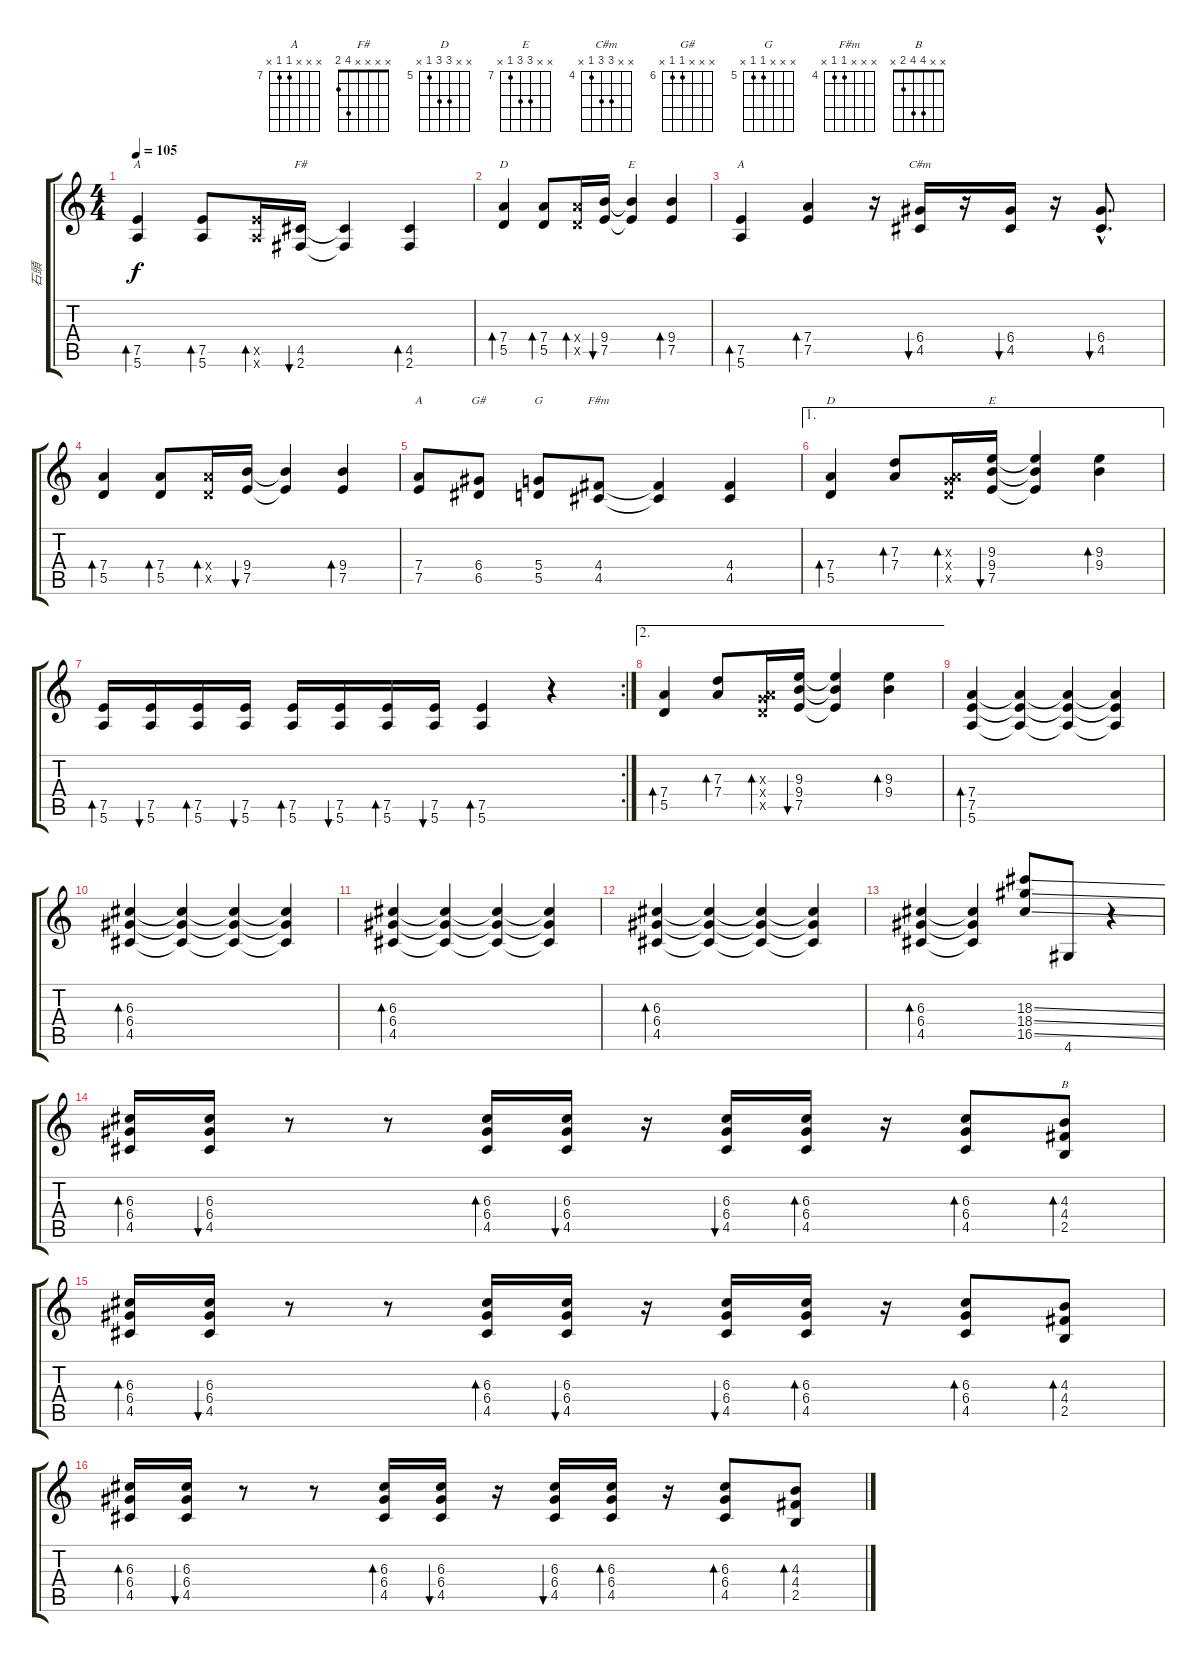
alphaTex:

\track ("石頭" "石頭") {instrument distortionguitar}
\staff {score tabs}
\tuning (E4 B3 G3 D3 A2 E2) {hide}
\chord ("A" x x x x 7 5) {firstfret 5}
\chord ("F#" x x x x 4 2)
\chord ("D" x x x 7 5 x) {firstfret 5}
\chord ("E" x x x 9 7 x) {firstfret 7}
\chord ("A" x x x 7 7 5) {firstfret 5}
\chord ("C#m" x x 6 6 4 x) {firstfret 4}
\chord ("A" x x x 7 7 x) {firstfret 7}
\chord ("G#" x x x 6 6 x) {firstfret 6}
\chord ("G" x x x 5 5 x) {firstfret 5}
\chord ("F#m" x x x 4 4 x) {firstfret 4}
\chord ("D" x x 7 7 5 x) {firstfret 5}
\chord ("E" x x 9 9 7 x) {firstfret 7}
\chord ("B" x x 4 4 2 x)
\ts (4 4)
\tempo 105
\clef g2
\ks c
(7.5 5.6).4{bd 60 ch "A" dy f} (7.5 5.6).8{bd 60} (7.5{x} 5.6{x}).16{bd 60} (4.5 2.6).16{bu 60 ch "F#"} (4.5{t} 2.6{t}).4 (4.5 2.6).4{bd 60} |
(7.4 5.5).4{bd 60 ch "D"} (7.4 5.5).8{bd 60} (7.4{x} 5.5{x}).16{bd 60} (9.4 7.5).16{bu 60} (9.4{t} 7.5{t}).4{ch "E"} (9.4 7.5).4{bd 60} |
(7.5 5.6).4{bd 60 ch "A"} (7.4 7.5).4{bd 60} r.16 (6.4 4.5).16{bu 60 ch "C#m"} r.16 (6.4 4.5).16{bu 60} r.16 (6.4{hac} 4.5{hac}).8{d bu 60} |
(7.4 5.5).4{bd 60} (7.4 5.5).8{bd 60} (7.4{x} 5.5{x}).16{bd 60} (9.4 7.5).16{bu 60} (9.4{t} 7.5{t}).4 (9.4 7.5).4{bd 60} |
(7.4 7.5).8{ch "A"} (6.4 6.5).8{ch "G#"} (5.4 5.5).8{ch "G"} (4.4 4.5).8{ch "F#m"} (4.4{t} 4.5{t}).4 (4.4 4.5).4 |
\ae 1
(7.4 5.5).4{bd 60 ch "D"} (7.3 7.4).8{bd 60} (0.3{x} 7.4{x} 5.5{x}).16{bd 60} (9.3 9.4 7.5).16{bu 60 ch "E"} (9.3{t} 9.4{t} 7.5{t}).4 (9.3 9.4).4{bd 60} |
\rc 2
(7.5 5.6).16{bd 60} (7.5 5.6).16{bu 60} (7.5 5.6).16{bd 60} (7.5 5.6).16{bu 60} (7.5 5.6).16{bd 60} (7.5 5.6).16{bu 60} (7.5 5.6).16{bd 60} (7.5 5.6).16{bu 60} (7.5 5.6).4{bd 60} r.4 |
\ae 2
(7.4 5.5).4{bd 60} (7.3 7.4).8{bd 60} (0.3{x} 7.4{x} 5.5{x}).16{bd 60} (9.3 9.4 7.5).16{bu 60} (9.3{t} 9.4{t} 7.5{t}).4 (9.3 9.4).4{bd 60} |
(7.4 7.5 5.6).4{bd 60} (7.4{t} 7.5{t} 5.6{t}).4 (7.4{t} 7.5{t} 5.6{t}).4 (7.4{t} 7.5{t} 5.6{t}).4 |
(6.3 6.4 4.5).4{bd 60} (6.3{t} 6.4{t} 4.5{t}).4 (6.3{t} 6.4{t} 4.5{t}).4 (6.3{t} 6.4{t} 4.5{t}).4 |
(6.3 6.4 4.5).4{bd 60} (6.3{t} 6.4{t} 4.5{t}).4 (6.3{t} 6.4{t} 4.5{t}).4 (6.3{t} 6.4{t} 4.5{t}).4 |
(6.3 6.4 4.5).4{bd 60} (6.3{t} 6.4{t} 4.5{t}).4 (6.3{t} 6.4{t} 4.5{t}).4 (6.3{t} 6.4{t} 4.5{t}).4 |
(6.3 6.4 4.5).4{bd 60} (6.3{t} 6.4{t} 4.5{t}).4 (18.3{ss} 18.4{ss} 16.5{ss}).8 4.6.8 r.4 |
(6.3 6.4 4.5).16{bd 60} (6.3 6.4 4.5).16{bu 60} r.8 r.8 (6.3 6.4 4.5).16{bd 60} (6.3 6.4 4.5).16{bu 60} r.16 (6.3 6.4 4.5).16{bu 60} (6.3 6.4 4.5).16{bd 60} r.16 (6.3 6.4 4.5).8{bd 60} (4.3 4.4 2.5).8{bd 60 ch "B"} |
(6.3 6.4 4.5).16{bd 60} (6.3 6.4 4.5).16{bu 60} r.8 r.8 (6.3 6.4 4.5).16{bd 60} (6.3 6.4 4.5).16{bu 60} r.16 (6.3 6.4 4.5).16{bu 60} (6.3 6.4 4.5).16{bd 60} r.16 (6.3 6.4 4.5).8{bd 60} (4.3 4.4 2.5).8{bd 60} |
(6.3 6.4 4.5).16{bd 60} (6.3 6.4 4.5).16{bu 60} r.8 r.8 (6.3 6.4 4.5).16{bd 60} (6.3 6.4 4.5).16{bu 60} r.16 (6.3 6.4 4.5).16{bu 60} (6.3 6.4 4.5).16{bd 60} r.16 (6.3 6.4 4.5).8{bd 60} (4.3 4.4 2.5).8{bd 60}
